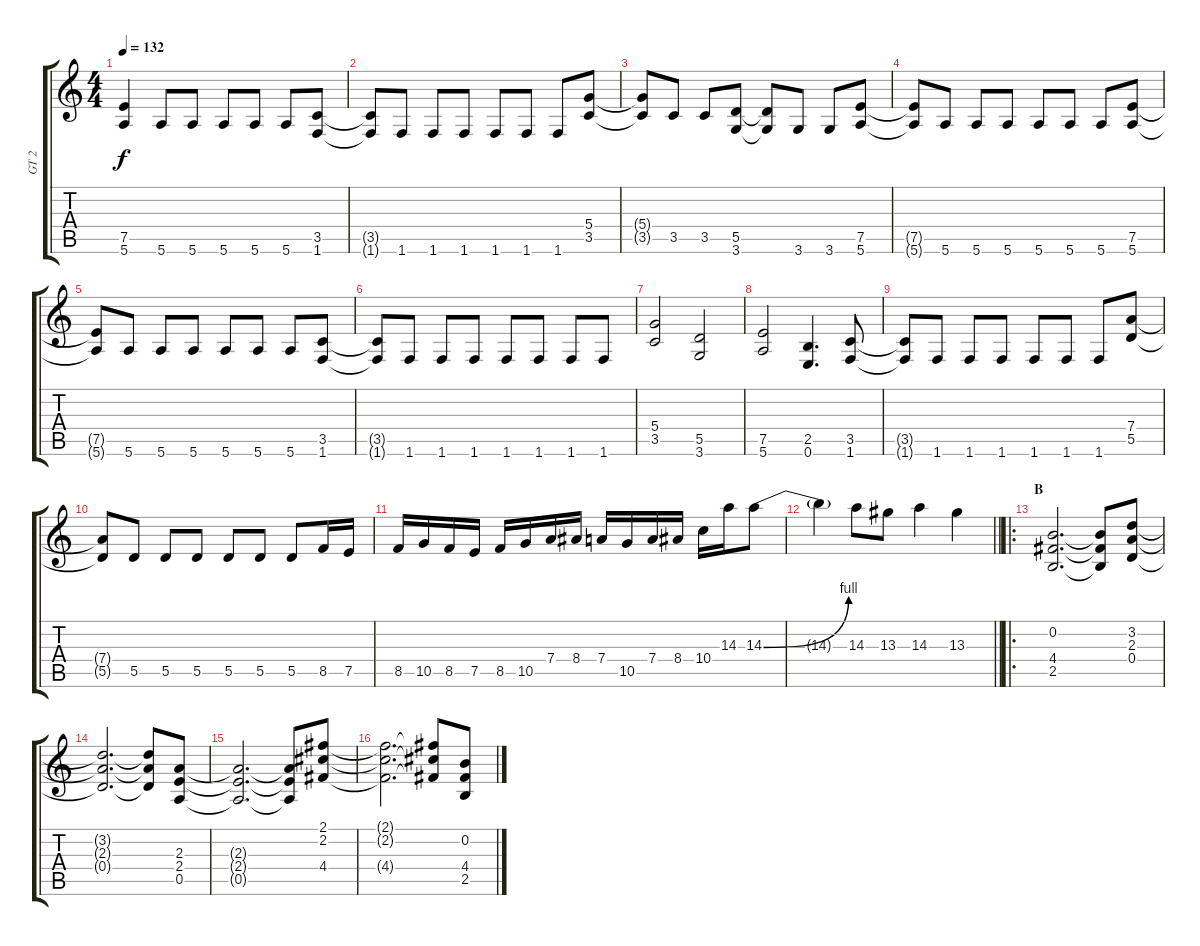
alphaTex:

\track ("GT 2" "GT 2") {instrument distortionguitar}
\staff {score tabs}
\tuning (E4 B3 G3 D3 A2 E2) {hide}
\ts (4 4)
\tempo 132
\clef g2
\ks c
(7.5{t} 5.6{t}).4{dy f} 5.6.8 5.6.8 5.6.8 5.6.8 5.6.8 (3.5 1.6).8 |
(3.5{t} 1.6{t}).8 1.6.8 1.6.8 1.6.8 1.6.8 1.6.8 1.6.8 (5.4 3.5).8 |
(5.4{t} 3.5{t}).8 3.5.8 3.5.8 (5.5 3.6).8 (5.5{t} 3.6{t}).8 3.6.8 3.6.8 (7.5 5.6).8 |
(7.5{t} 5.6{t}).8 5.6.8 5.6.8 5.6.8 5.6.8 5.6.8 5.6.8 (7.5 5.6).8 |
(7.5{t} 5.6{t}).8 5.6.8 5.6.8 5.6.8 5.6.8 5.6.8 5.6.8 (3.5 1.6).8 |
(3.5{t} 1.6{t}).8 1.6.8 1.6.8 1.6.8 1.6.8 1.6.8 1.6.8 1.6.8 |
(5.4 3.5).2 (5.5 3.6).2 |
(7.5 5.6).2 (2.5 0.6).4{d} (3.5 1.6).8 |
(3.5{t} 1.6{t}).8 1.6.8 1.6.8 1.6.8 1.6.8 1.6.8 1.6.8 (7.4 5.5).8 |
(7.4{t} 5.5{t}).8 5.5.8 5.5.8 5.5.8 5.5.8 5.5.8 5.5.8 8.5.16 7.5.16 |
8.5.16 10.5.16 8.5.16 7.5.16 8.5.16 10.5.16 7.4.16 8.4.16 7.4.16 10.5.16 7.4.16 8.4.16 10.4.16 14.3.16 14.3{be (bend 0 0 60 4)}.8 |
\barLineRight lightlight
14.3{t}.4 14.3.8 13.3.8 14.3.4 13.3.4 |
\ro
\section ("" "B")
(0.2 4.4 2.5).2{d} (0.2{t} 4.4{t} 2.5{t}).8 (3.2 2.3 0.4).8 |
(3.2{t} 2.3{t} 0.4{t}).2{d} (3.2{t} 2.3{t} 0.4{t}).8 (2.3 2.4 0.5).8 |
(2.3{t} 2.4{t} 0.5{t}).2{d} (2.3{t} 2.4{t} 0.5{t}).8 (2.1 2.2 4.4).8 |
(2.1{t} 2.2{t} 4.4{t}).2{d} (2.1{t} 2.2{t} 4.4{t}).8 (0.2 4.4 2.5).8
